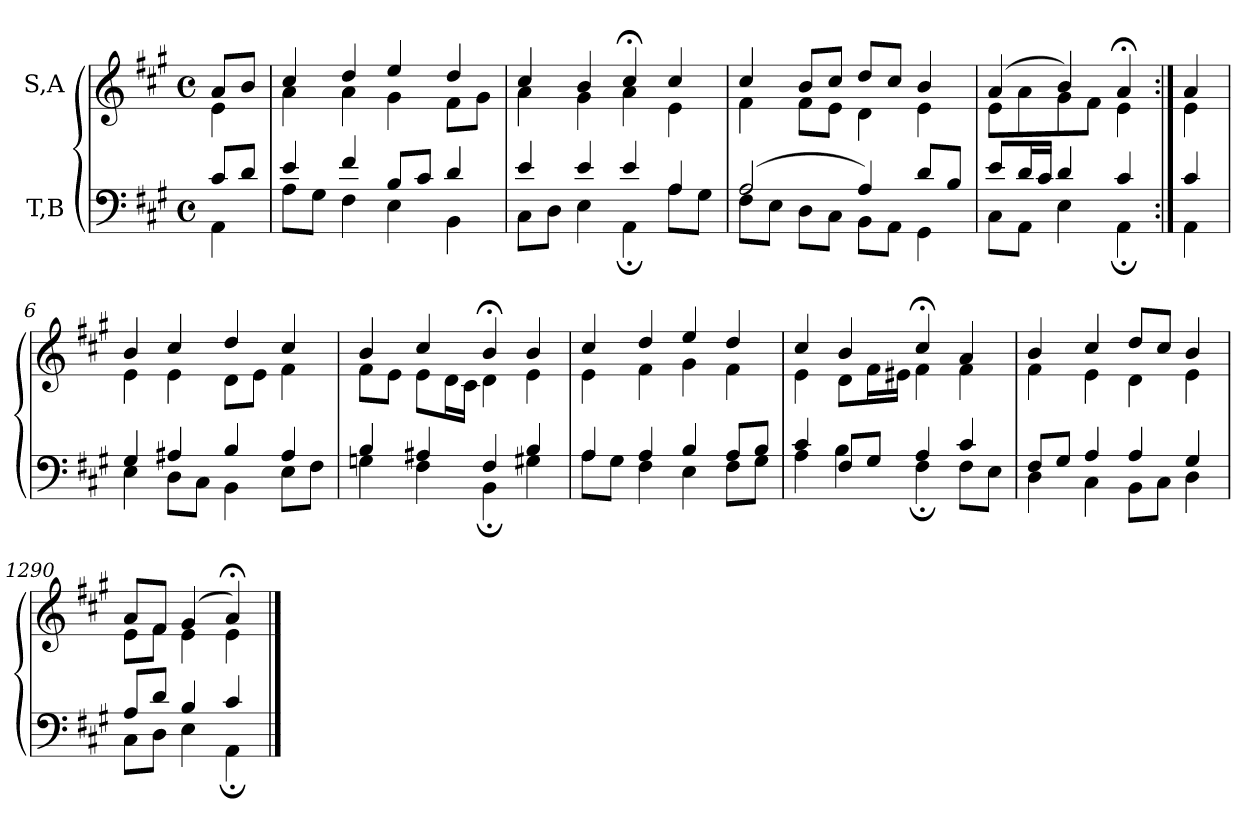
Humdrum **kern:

**kern	**kern
*part2	*part1
*staff2	*staff1
*I"T,B	*I"S,A
*clefF4	*clefG2
*k[f#c#g#]	*k[f#c#g#]
*M4/4	*M4/4
*met(c)	*met(c)
=	=
*^	*^
8c#L	4AA	8aL	4e
8dJ	.	8bJ	.
=1	=1	=1	=1
4e	8AL	4cc#	4a
.	8G#J	.	.
4f#	4F#	4dd	4a
8BL	4E	4ee	4g#
8c#J	.	.	.
4d	4BB	4dd	8f#L
.	.	.	8g#J
=2	=2	=2	=2
4e	8C#L	4cc#	4a
.	8DJ	.	.
4e	4E	4b	4g#
4e	4AA;	4cc#;<	4a
4A	8AL	4cc#	4e
.	8G#J	.	.
=3	=3	=3	=3
(>2A	8F#L	4cc#	4f#
.	8EJ	.	.
.	8DL	8bL	8f#L
.	8C#J	8cc#J	8eJ
4A)	8BBL	8ddL	4d
.	8AAJ	8cc#J	.
8dL	4GG#	4b	4e
8BJ	.	.	.
=1283	=1283	=1283	=1283
8eL	8C#L	(>4a	8eL
16dL	8AAJ	.	8a
16c#JJ	.	.	.
4d	4E	4b)	8g#
.	.	.	8f#J
4c#	4AA;	4a;<	4e
=1284:|!	=1284:|!	=1284:|!	=1284:|!
4c#	4AA	4a	4e
=6	=6	=6	=6
4G#	4E	4b	4e
4A#X	8DL	4cc#	4e
.	8C#J	.	.
4B	4BB	4dd	8dL
.	.	.	8eJ
4A#	8EL	4cc#	4f#
.	8F#J	.	.
=7	=7	=7	=7
4B	4Gn	4b	8f#L
.	.	.	8eJ
4A#X	4F#	4cc#	8eL
.	.	.	16dL
.	.	.	16c#JJ
4F#	4BB;	4b;<	4d
4B	4G#X	4b	4e
=8	=8	=8	=8
4A	8AL	4cc#	4e
.	8G#J	.	.
4A	4F#	4dd	4f#
4B	4E	4ee	4g#
8AL	8F#L	4dd	4f#
8BJ	8G#J	.	.
=9	=9	=9	=9
4c#	4A	4cc#	4e
8F#L	4B	4b	8dL
8G#J	.	.	16f#L
.	.	.	16e#XJJ
4A	4F#;	4cc#;<	4f#
4c#	8F#L	4a	4f#
.	8EJ	.	.
=10	=10	=10	=10
8F#L	4D	4b	4f#
8G#J	.	.	.
4A	4C#	4cc#	4e
4A	8BBL	8ddL	4d
.	8C#J	8cc#J	.
4G#	4D	4b	4e
=1290	=1290	=1290	=1290
8AL	8C#L	8aL	8eL
8dJ	8DJ	8f#J	8f#J
4B	4E	(>4g#	4e
4c#	4AA;	4a;<)	4e
*v	*v	*	*
*	*v	*v
==	==
*-	*-
